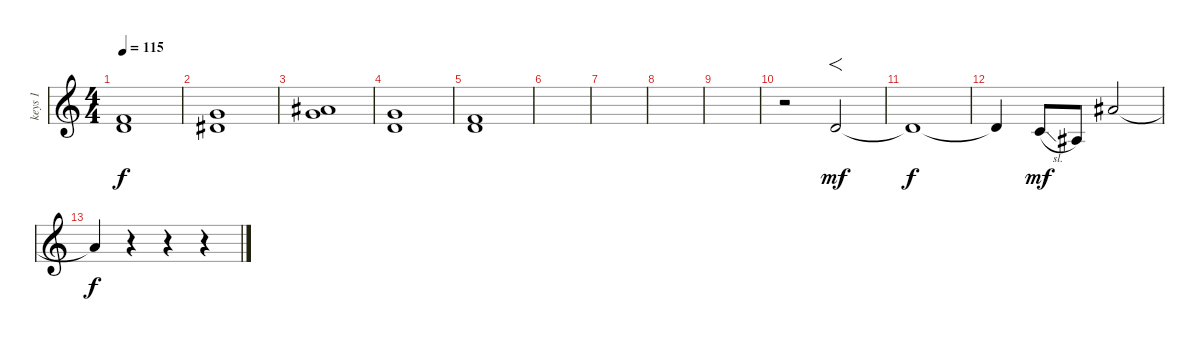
\track ("keys 1" "keys 1") {instrument pad2warm}
\staff {score}
\tuning (E4 B3 G3 D3 A2 E2) {hide}
\ts (4 4)
\tempo 115
\clef g2
\ks c
(1.1 3.2).1{dy f} |
(3.1 4.2).1 |
(3.1 11.2).1 |
(3.1 3.2).1 |
(1.1 3.2).1 |
|
|
|
|
r.2 3.2.2{f dy mf} |
3.2{t}.1{dy f} |
3.2{t}.4 5.3{sl}.8{dy mf} 3.3.8 6.1.2 |
6.1{t}.4{dy f} r.4 r.4 r.4
